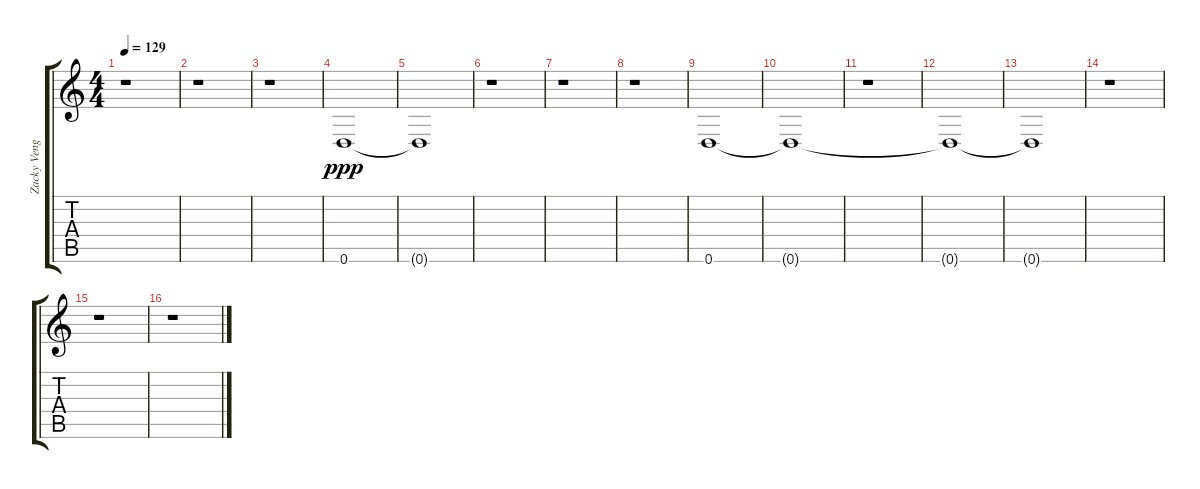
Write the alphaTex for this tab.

\track ("Zacky Vengeance (Lead Guitar 2)" "Zacky Veng") {instrument distortionguitar}
\staff {score tabs}
\tuning (E4 B3 G3 D3 A2 D2) {hide}
\ts (4 4)
\tempo 129
\clef g2
\ks c
r.1{dy ppp} |
r.1 |
r.1 |
0.6.1 |
0.6{t}.1 |
r.1 |
r.1 |
r.1 |
0.6.1 |
0.6{t}.1 |
r.1 |
0.6{t}.1 |
0.6{t}.1 |
r.1 |
r.1 |
r.1
